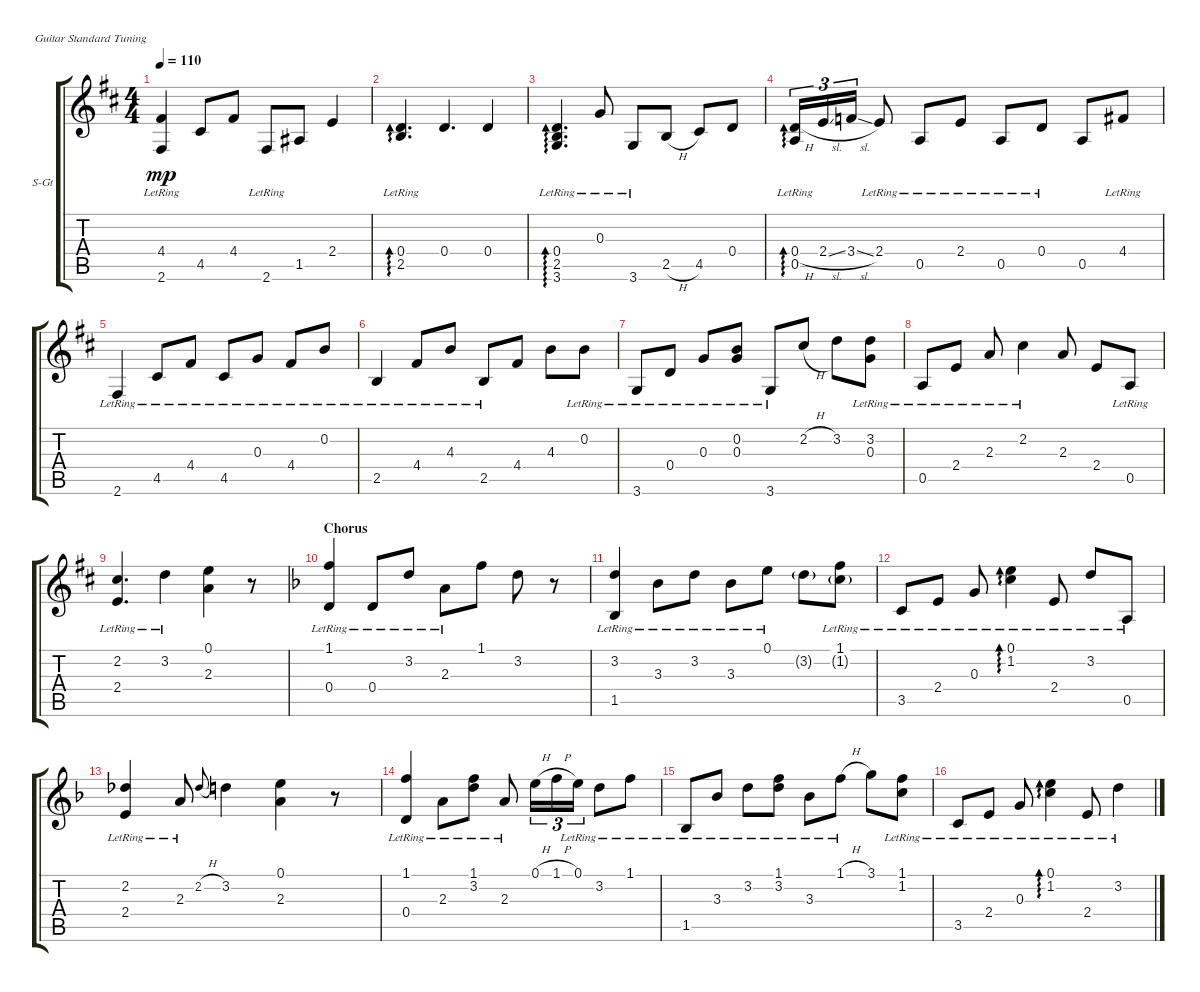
\defaultSystemsLayout 4
\bracketExtendMode groupsimilarinstruments
\firstSystemTrackNameOrientation horizontal
\otherSystemsTrackNameOrientation horizontal
\track ("Steel Guitar" "S-Gt") {instrument acousticguitarsteel}
\staff {score tabs}
\tuning (E4 B3 G3 D3 A2 E2)
\ts (4 4)
\tempo 110
\clef g2
\ks d
(2.6{lr} 4.4{lr}).4{dy mp} 4.5.8 4.4.8 2.6{lr}.8 1.5.8 2.4.4 |
(2.5{lr} 0.4{lr}).4{d ad 0} 0.4.4{d} 0.4.4 |
(3.6{lr} 2.5{lr} 0.4{lr}).4{d ad 0} 0.3{lr}.8 3.6{lr}.8 2.5{h}.8 4.5.8 0.4.8 |
(0.5{lr} 0.4{h lr}).16{tu (3 2) ad 0} 2.4{sl}.16{tu (3 2)} 3.4{sl}.16{tu (3 2)} 2.4{lr}.8 0.5{lr}.8 2.4{lr}.8 0.5{lr}.8 0.4{lr}.8 0.5.8 4.4{lr}.8 |
2.6{lr}.4 4.5{lr}.8 4.4{lr}.8 4.5{lr}.8 0.3{lr}.8 4.4{lr}.8 0.2{lr}.8 |
2.5{lr}.4 4.4{lr}.8 4.3{lr}.8 2.5{lr}.8 4.4.8 4.3.8 0.2{lr}.8 |
3.6{lr}.8 0.4{lr}.8 0.3{lr}.8 (0.2{lr} 0.3{lr}).8 3.6{lr}.8 2.2{h}.8 3.2.8 (3.2{lr} 0.3).8 |
0.5{lr}.8 2.4{lr}.8 2.3{lr}.8 2.2{lr}.4 2.3.8 2.4.8 0.5{lr}.8 |
(2.4{lr} 2.2{lr}).4{d} 3.2{lr}.4 (0.1 2.3).4 r.8 |
\section ("" "Chorus")
\ks f
(0.4{lr} 1.1{lr}).4 0.4{lr}.8 3.2{lr}.8 2.3{lr}.8 1.1.8 3.2.8 r.8 |
(1.5{lr} 3.2{lr}).4 3.3{lr}.8 3.2{lr}.8 3.3{lr}.8 0.1{lr}.8 3.2{g}.8 (1.1{lr} 1.2{g lr}).8 |
3.5{lr}.8 2.4{lr}.8 0.3{lr}.8 (1.2{lr} 0.1{lr}).4{ad 0} 2.4{lr}.8 3.2{lr}.8 0.5{lr}.8 |
(2.4{lr} 2.2{lr}).4 2.3{lr}.8 2.2{h}.8{gr onbeat} 3.2.4 (2.3 0.1).4 r.8 |
(0.4{lr} 1.1{lr}).4 2.3{lr}.8 (3.2{lr} 1.1{lr}).8 2.3{lr}.8 0.1{h}.16{tu (3 2)} 1.1{h}.16{tu (3 2)} 0.1{lr}.16{tu (3 2)} 3.2{lr}.8 1.1{lr}.8 |
1.5{lr}.8 3.3{lr}.8 3.2{lr}.8 (1.1{lr} 3.2{lr}).8 3.3{lr}.8 1.1{h lr}.8 3.1.8 (1.1{lr} 1.2{lr}).8 |
3.5{lr}.8 2.4{lr}.8 0.3{lr}.8 (1.2{lr} 0.1{lr}).4{ad 0} 2.4{lr}.8 3.2{lr}.4
